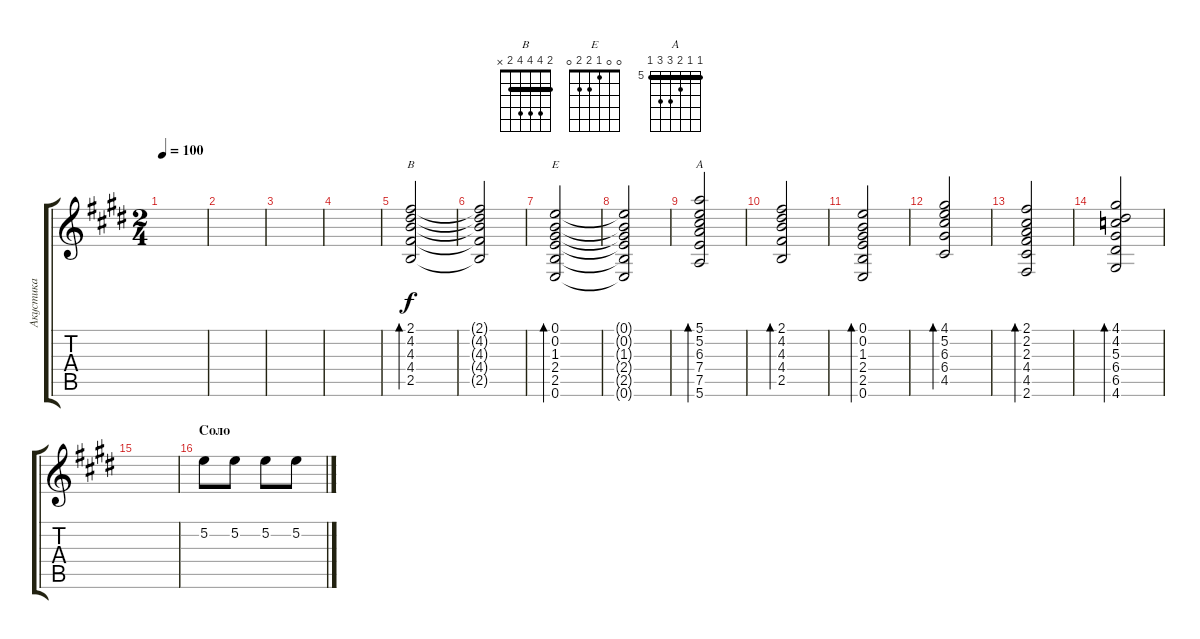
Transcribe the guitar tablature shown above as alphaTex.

\track ("Акустика" "Акустика") {instrument distortionguitar}
\staff {score tabs}
\tuning (E4 B3 G3 D3 A2 E2) {hide}
\chord ("B" 2 4 4 4 2 x) {barre 2}
\chord ("E" 0 0 1 2 2 0)
\chord ("A" 5 5 6 7 7 5) {firstfret 5 barre 5}
\ts (2 4)
\tempo 100
\clef g2
\ks c#minor
|
|
|
|
(2.1 4.2 4.3 4.4 2.5).2{bd 120 ch "B"} |
(2.1{t} 4.2{t} 4.3{t} 4.4{t} 2.5{t}).2 |
(0.1 0.2 1.3 2.4 2.5 0.6).2{bd 120 ch "E"} |
(0.1{t} 0.2{t} 1.3{t} 2.4{t} 2.5{t} 0.6{t}).2 |
(5.1 5.2 6.3 7.4 7.5 5.6).2{bd 120 ch "A"} |
(2.1 4.2 4.3 4.4 2.5).2{bd 120} |
(0.1 0.2 1.3 2.4 2.5 0.6).2{bd 120} |
(4.1 5.2 6.3 6.4 4.5).2{bd 120} |
(2.1 2.2 2.3 4.4 4.5 2.6).2{bd 120} |
(4.1 4.2 5.3 6.4 6.5 4.6).2{bd 120} |
|
\section ("" "Соло")
5.2.8 5.2.8 5.2.8 5.2.8
